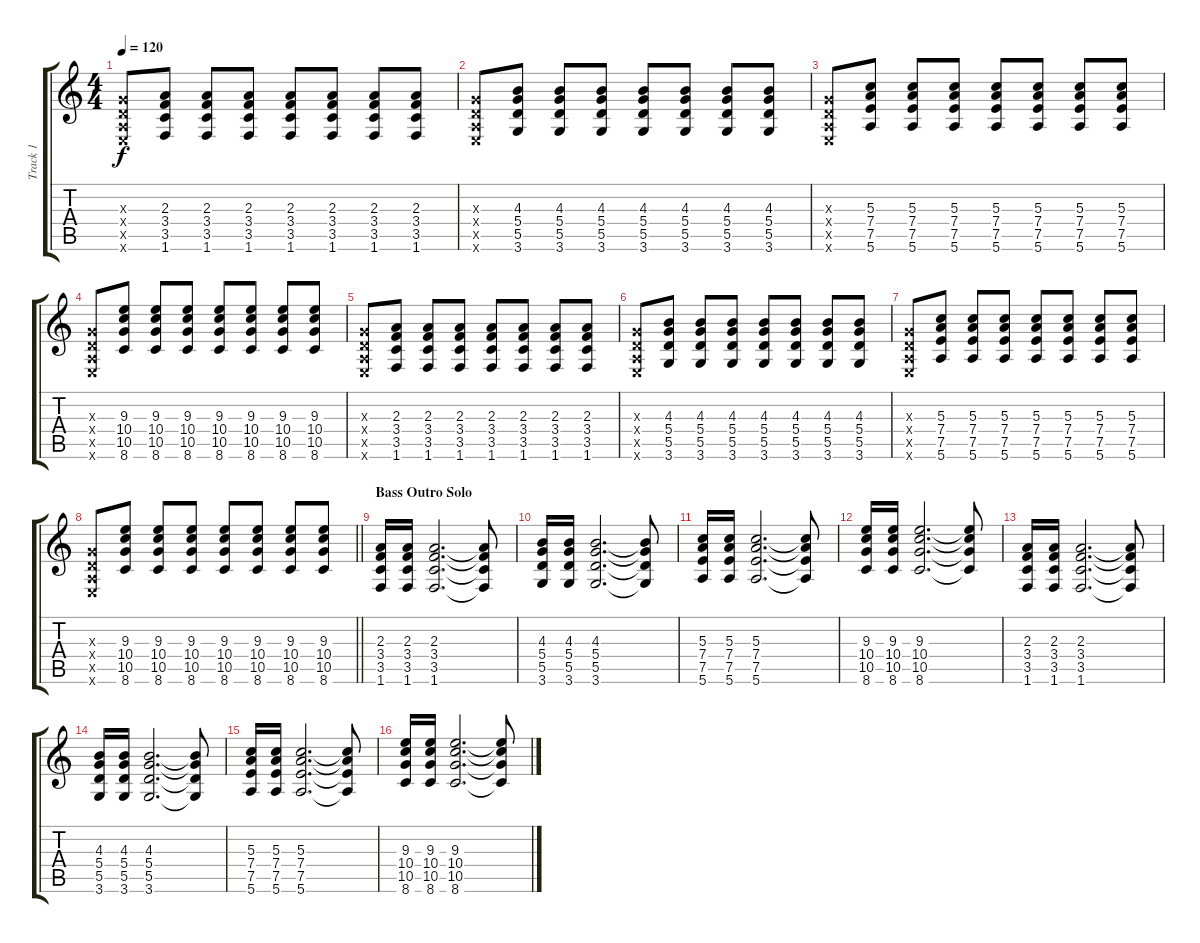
\track ("Track 1" "Track 1") {instrument overdrivenguitar}
\staff {score tabs}
\tuning (E4 B3 G3 D3 A2 E2) {hide}
\ts (4 4)
\tempo 120
\clef g2
\ks c
(0.3{x} 0.4{x} 0.5{x} 0.6{x}).8{dy f} (2.3 3.4 3.5 1.6).8 (2.3 3.4 3.5 1.6).8 (2.3 3.4 3.5 1.6).8 (2.3 3.4 3.5 1.6).8 (2.3 3.4 3.5 1.6).8 (2.3 3.4 3.5 1.6).8 (2.3 3.4 3.5 1.6).8 |
(0.3{x} 0.4{x} 0.5{x} 0.6{x}).8 (4.3 5.4 5.5 3.6).8 (4.3 5.4 5.5 3.6).8 (4.3 5.4 5.5 3.6).8 (4.3 5.4 5.5 3.6).8 (4.3 5.4 5.5 3.6).8 (4.3 5.4 5.5 3.6).8 (4.3 5.4 5.5 3.6).8 |
(0.3{x} 0.4{x} 0.5{x} 0.6{x}).8 (5.3 7.4 7.5 5.6).8 (5.3 7.4 7.5 5.6).8 (5.3 7.4 7.5 5.6).8 (5.3 7.4 7.5 5.6).8 (5.3 7.4 7.5 5.6).8 (5.3 7.4 7.5 5.6).8 (5.3 7.4 7.5 5.6).8 |
(0.3{x} 0.4{x} 0.5{x} 0.6{x}).8 (9.3 10.4 10.5 8.6).8 (9.3 10.4 10.5 8.6).8 (9.3 10.4 10.5 8.6).8 (9.3 10.4 10.5 8.6).8 (9.3 10.4 10.5 8.6).8 (9.3 10.4 10.5 8.6).8 (9.3 10.4 10.5 8.6).8 |
(0.3{x} 0.4{x} 0.5{x} 0.6{x}).8 (2.3 3.4 3.5 1.6).8 (2.3 3.4 3.5 1.6).8 (2.3 3.4 3.5 1.6).8 (2.3 3.4 3.5 1.6).8 (2.3 3.4 3.5 1.6).8 (2.3 3.4 3.5 1.6).8 (2.3 3.4 3.5 1.6).8 |
(0.3{x} 0.4{x} 0.5{x} 0.6{x}).8 (4.3 5.4 5.5 3.6).8 (4.3 5.4 5.5 3.6).8 (4.3 5.4 5.5 3.6).8 (4.3 5.4 5.5 3.6).8 (4.3 5.4 5.5 3.6).8 (4.3 5.4 5.5 3.6).8 (4.3 5.4 5.5 3.6).8 |
(0.3{x} 0.4{x} 0.5{x} 0.6{x}).8 (5.3 7.4 7.5 5.6).8 (5.3 7.4 7.5 5.6).8 (5.3 7.4 7.5 5.6).8 (5.3 7.4 7.5 5.6).8 (5.3 7.4 7.5 5.6).8 (5.3 7.4 7.5 5.6).8 (5.3 7.4 7.5 5.6).8 |
\barLineRight lightlight
(0.3{x} 0.4{x} 0.5{x} 0.6{x}).8 (9.3 10.4 10.5 8.6).8 (9.3 10.4 10.5 8.6).8 (9.3 10.4 10.5 8.6).8 (9.3 10.4 10.5 8.6).8 (9.3 10.4 10.5 8.6).8 (9.3 10.4 10.5 8.6).8 (9.3 10.4 10.5 8.6).8 |
\section ("" "Bass Outro Solo")
(2.3 3.4 3.5 1.6).16 (2.3 3.4 3.5 1.6).16 (2.3 3.4 3.5 1.6).2{d} (2.3{t} 3.4{t} 3.5{t} 1.6{t}).8 |
(4.3 5.4 5.5 3.6).16 (4.3 5.4 5.5 3.6).16 (4.3 5.4 5.5 3.6).2{d} (4.3{t} 5.4{t} 5.5{t} 3.6{t}).8 |
(5.3 7.4 7.5 5.6).16 (5.3 7.4 7.5 5.6).16 (5.3 7.4 7.5 5.6).2{d} (5.3{t} 7.4{t} 7.5{t} 5.6{t}).8 |
(9.3 10.4 10.5 8.6).16 (9.3 10.4 10.5 8.6).16 (9.3 10.4 10.5 8.6).2{d} (9.3{t} 10.4{t} 10.5{t} 8.6{t}).8 |
(2.3 3.4 3.5 1.6).16 (2.3 3.4 3.5 1.6).16 (2.3 3.4 3.5 1.6).2{d} (2.3{t} 3.4{t} 3.5{t} 1.6{t}).8 |
(4.3 5.4 5.5 3.6).16 (4.3 5.4 5.5 3.6).16 (4.3 5.4 5.5 3.6).2{d} (4.3{t} 5.4{t} 5.5{t} 3.6{t}).8 |
(5.3 7.4 7.5 5.6).16 (5.3 7.4 7.5 5.6).16 (5.3 7.4 7.5 5.6).2{d} (5.3{t} 7.4{t} 7.5{t} 5.6{t}).8 |
(9.3 10.4 10.5 8.6).16 (9.3 10.4 10.5 8.6).16 (9.3 10.4 10.5 8.6).2{d} (9.3{t} 10.4{t} 10.5{t} 8.6{t}).8
